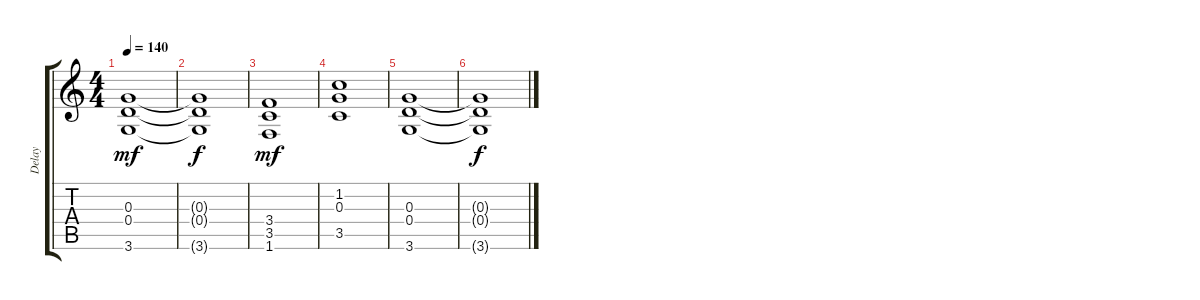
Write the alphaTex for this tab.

\track ("Delay" "Delay") {instrument acousticguitarsteel}
\staff {score tabs}
\tuning (E4 B3 G3 D3 A2 E2) {hide}
\ts (4 4)
\tempo 140
\clef g2
\ks c
(0.3 0.4 3.6).1{dy mf} |
(0.3{t} 0.4{t} 3.6{t}).1{dy f} |
(3.4 3.5 1.6).1{dy mf} |
(1.2 0.3 3.5).1 |
(0.3 0.4 3.6).1 |
(0.3{t} 0.4{t} 3.6{t}).1{dy f}
